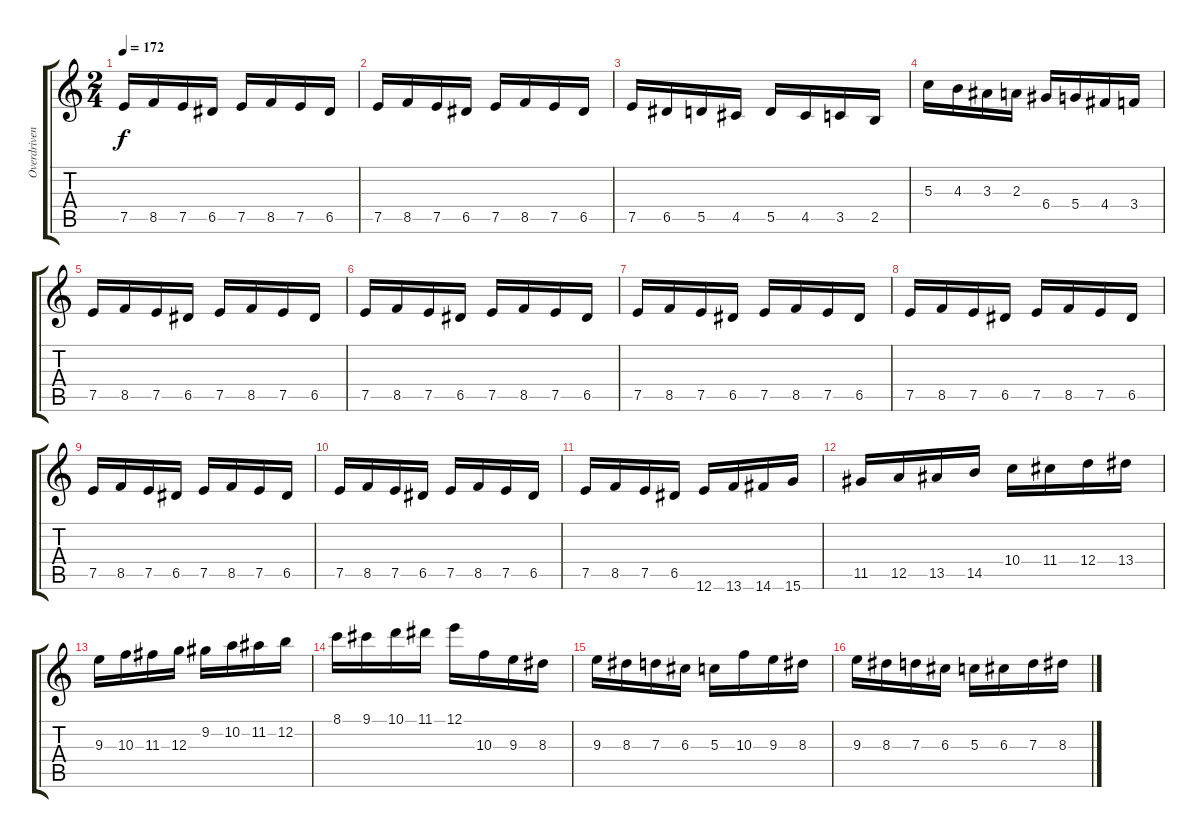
\track ("Overdriven Guitar" "Overdriven") {instrument overdrivenguitar}
\staff {score tabs}
\tuning (E4 B3 G3 D3 A2 E2) {hide}
\ts (2 4)
\tempo 172
\clef g2
\ks c
7.5.16{dy f} 8.5.16 7.5.16 6.5.16 7.5.16 8.5.16 7.5.16 6.5.16 |
7.5.16 8.5.16 7.5.16 6.5.16 7.5.16 8.5.16 7.5.16 6.5.16 |
7.5.16 6.5.16 5.5.16 4.5.16 5.5.16 4.5.16 3.5.16 2.5.16 |
5.3.16 4.3.16 3.3.16 2.3.16 6.4.16 5.4.16 4.4.16 3.4.16 |
7.5.16 8.5.16 7.5.16 6.5.16 7.5.16 8.5.16 7.5.16 6.5.16 |
7.5.16 8.5.16 7.5.16 6.5.16 7.5.16 8.5.16 7.5.16 6.5.16 |
7.5.16 8.5.16 7.5.16 6.5.16 7.5.16 8.5.16 7.5.16 6.5.16 |
7.5.16 8.5.16 7.5.16 6.5.16 7.5.16 8.5.16 7.5.16 6.5.16 |
7.5.16 8.5.16 7.5.16 6.5.16 7.5.16 8.5.16 7.5.16 6.5.16 |
7.5.16 8.5.16 7.5.16 6.5.16 7.5.16 8.5.16 7.5.16 6.5.16 |
7.5.16 8.5.16 7.5.16 6.5.16 12.6.16 13.6.16 14.6.16 15.6.16 |
11.5.16 12.5.16 13.5.16 14.5.16 10.4.16 11.4.16 12.4.16 13.4.16 |
9.3.16 10.3.16 11.3.16 12.3.16 9.2.16 10.2.16 11.2.16 12.2.16 |
8.1.16 9.1.16 10.1.16 11.1.16 12.1.16 10.3.16 9.3.16 8.3.16 |
9.3.16 8.3.16 7.3.16 6.3.16 5.3.16 10.3.16 9.3.16 8.3.16 |
9.3.16 8.3.16 7.3.16 6.3.16 5.3.16 6.3.16 7.3.16 8.3.16
